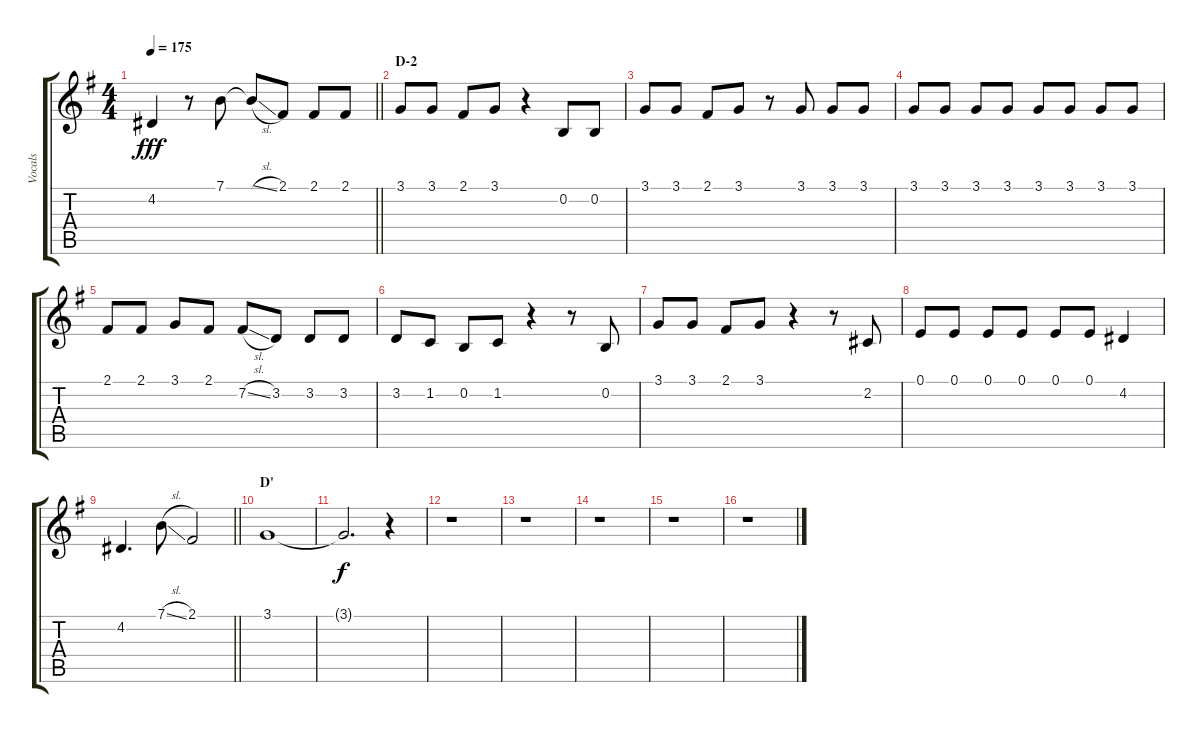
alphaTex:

\track ("Vocals" "Vocals") {instrument voiceoohs}
\staff {score tabs}
\tuning (E4 B3 G3 D3 A2 E2) {hide}
\ts (4 4)
\tempo 175
\clef g2
\barLineRight lightlight
\ks g
4.2.4{dy fff} r.8 7.1.8 7.1{sl t}.8 2.1.8 2.1.8 2.1.8 |
\section ("" "D-2")
3.1.8 3.1.8 2.1.8 3.1.8 r.4 0.2.8 0.2.8 |
3.1.8 3.1.8 2.1.8 3.1.8 r.8 3.1.8 3.1.8 3.1.8 |
3.1.8 3.1.8 3.1.8 3.1.8 3.1.8 3.1.8 3.1.8 3.1.8 |
2.1.8 2.1.8 3.1.8 2.1.8 7.2{sl}.8 3.2.8 3.2.8 3.2.8 |
3.2.8 1.2.8 0.2.8 1.2.8 r.4 r.8 0.2.8 |
3.1.8 3.1.8 2.1.8 3.1.8 r.4 r.8 2.2.8 |
0.1.8 0.1.8 0.1.8 0.1.8 0.1.8 0.1.8 4.2.4 |
\barLineRight lightlight
4.2.4{d} 7.1{sl}.8 2.1.2 |
\section ("" "D'")
3.1.1 |
3.1{t}.2{d dy f} r.4 |
r.1 |
r.1 |
r.1 |
r.1 |
r.1
